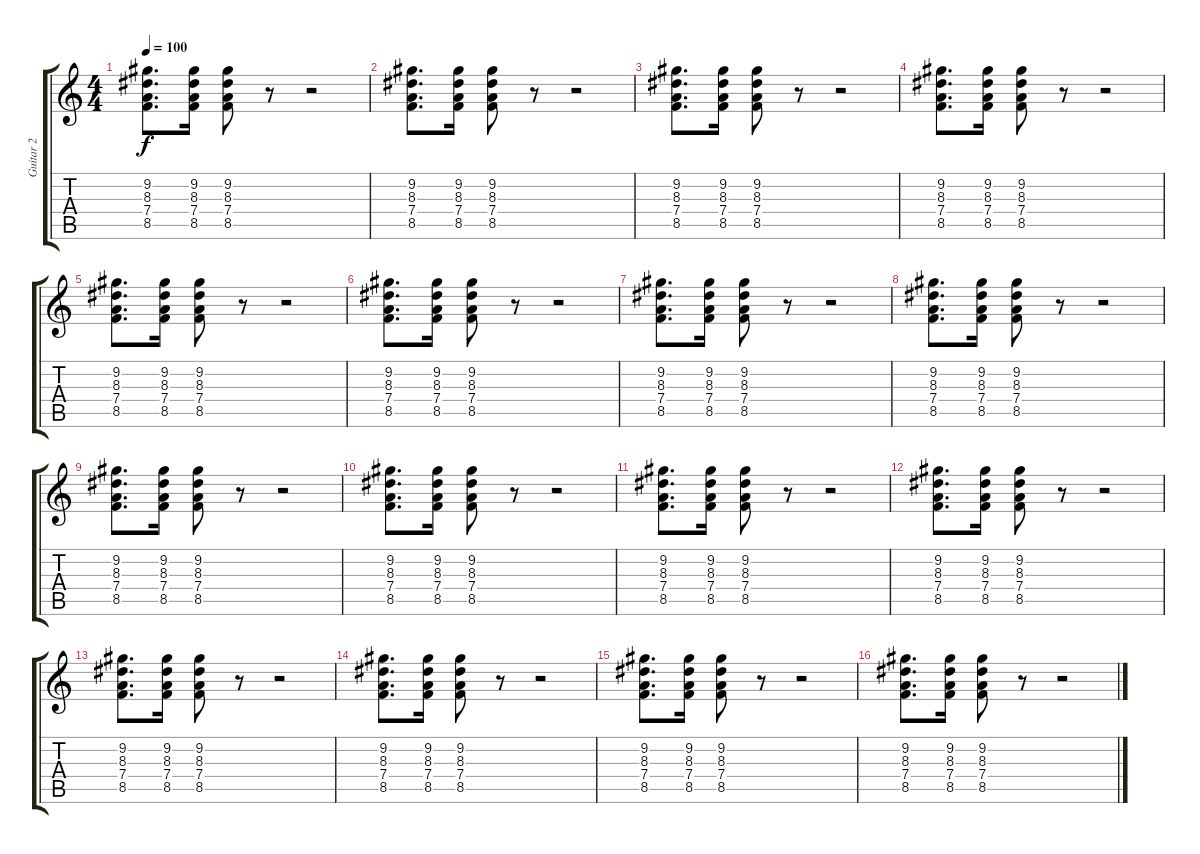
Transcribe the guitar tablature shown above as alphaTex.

\track ("Guitar 2" "Guitar 2") {instrument electricguitarclean}
\staff {score tabs}
\tuning (E4 B3 G3 D3 A2 E2) {hide}
\ts (4 4)
\tempo 100
\clef g2
\ks c
(9.2 8.3 7.4 8.5).8{d dy f} (9.2 8.3 7.4 8.5).16 (9.2 8.3 7.4 8.5).8 r.8 r.2 |
(9.2 8.3 7.4 8.5).8{d} (9.2 8.3 7.4 8.5).16 (9.2 8.3 7.4 8.5).8 r.8 r.2 |
(9.2 8.3 7.4 8.5).8{d} (9.2 8.3 7.4 8.5).16 (9.2 8.3 7.4 8.5).8 r.8 r.2 |
(9.2 8.3 7.4 8.5).8{d} (9.2 8.3 7.4 8.5).16 (9.2 8.3 7.4 8.5).8 r.8 r.2 |
(9.2 8.3 7.4 8.5).8{d} (9.2 8.3 7.4 8.5).16 (9.2 8.3 7.4 8.5).8 r.8 r.2 |
(9.2 8.3 7.4 8.5).8{d} (9.2 8.3 7.4 8.5).16 (9.2 8.3 7.4 8.5).8 r.8 r.2 |
(9.2 8.3 7.4 8.5).8{d} (9.2 8.3 7.4 8.5).16 (9.2 8.3 7.4 8.5).8 r.8 r.2 |
(9.2 8.3 7.4 8.5).8{d} (9.2 8.3 7.4 8.5).16 (9.2 8.3 7.4 8.5).8 r.8 r.2 |
(9.2 8.3 7.4 8.5).8{d} (9.2 8.3 7.4 8.5).16 (9.2 8.3 7.4 8.5).8 r.8 r.2 |
(9.2 8.3 7.4 8.5).8{d} (9.2 8.3 7.4 8.5).16 (9.2 8.3 7.4 8.5).8 r.8 r.2 |
(9.2 8.3 7.4 8.5).8{d} (9.2 8.3 7.4 8.5).16 (9.2 8.3 7.4 8.5).8 r.8 r.2 |
(9.2 8.3 7.4 8.5).8{d} (9.2 8.3 7.4 8.5).16 (9.2 8.3 7.4 8.5).8 r.8 r.2 |
(9.2 8.3 7.4 8.5).8{d} (9.2 8.3 7.4 8.5).16 (9.2 8.3 7.4 8.5).8 r.8 r.2 |
(9.2 8.3 7.4 8.5).8{d} (9.2 8.3 7.4 8.5).16 (9.2 8.3 7.4 8.5).8 r.8 r.2 |
(9.2 8.3 7.4 8.5).8{d} (9.2 8.3 7.4 8.5).16 (9.2 8.3 7.4 8.5).8 r.8 r.2 |
(9.2 8.3 7.4 8.5).8{d} (9.2 8.3 7.4 8.5).16 (9.2 8.3 7.4 8.5).8 r.8 r.2
